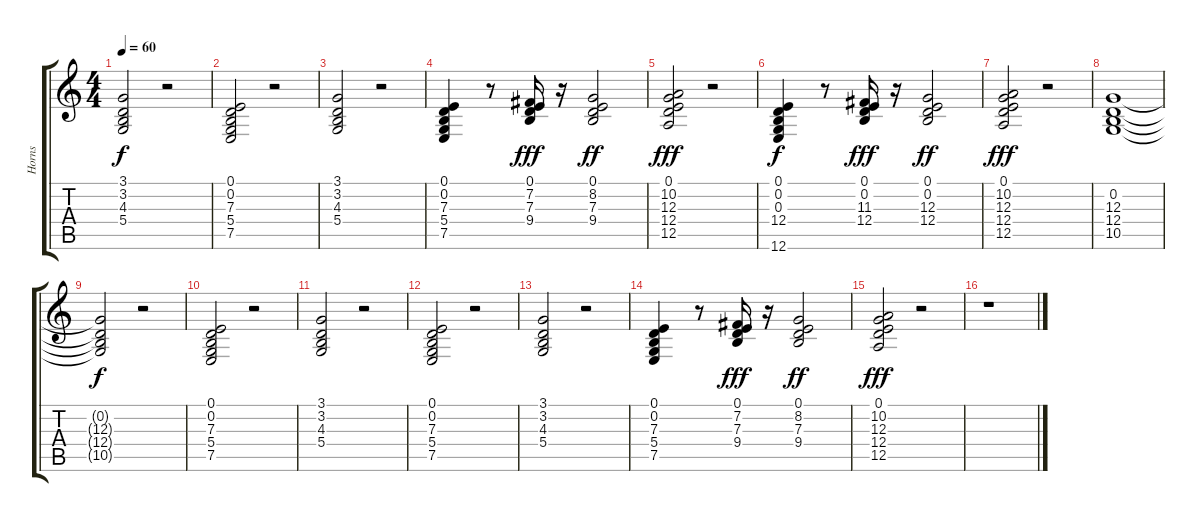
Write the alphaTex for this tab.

\track ("Horns" "Horns") {instrument trumpet}
\staff {score tabs}
\tuning (E4 B3 G3 D3 A2 E2) {hide}
\ts (4 4)
\tempo 60
\clef g2
\ks c
(3.1 3.2 4.3 5.4).2{dy f} r.2 |
(0.1 0.2 7.3 5.4 7.5).2 r.2 |
(3.1 3.2 4.3 5.4).2 r.2 |
(0.1 0.2 7.3 5.4 7.5).4 r.8 (0.1 7.2 7.3 9.4).16{dy fff} r.16 (0.1 8.2 7.3 9.4).2{dy ff} |
(0.1 10.2 12.3 12.4 12.5).2{dy fff} r.2 |
(0.1 0.2 0.3 12.4 12.6).4{dy f} r.8 (0.1 0.2 11.3 12.4).16{dy fff} r.16 (0.1 0.2 12.3 12.4).2{dy ff} |
(0.1 10.2 12.3 12.4 12.5).2{dy fff} r.2 |
(0.2 12.3 12.4 10.5).1 |
(0.2{t} 12.3{t} 12.4{t} 10.5{t}).2{dy f} r.2 |
(0.1 0.2 7.3 5.4 7.5).2 r.2 |
(3.1 3.2 4.3 5.4).2 r.2 |
(0.1 0.2 7.3 5.4 7.5).2 r.2 |
(3.1 3.2 4.3 5.4).2 r.2 |
(0.1 0.2 7.3 5.4 7.5).4 r.8 (0.1 7.2 7.3 9.4).16{dy fff} r.16 (0.1 8.2 7.3 9.4).2{dy ff} |
(0.1 10.2 12.3 12.4 12.5).2{dy fff} r.2 |
r.1
